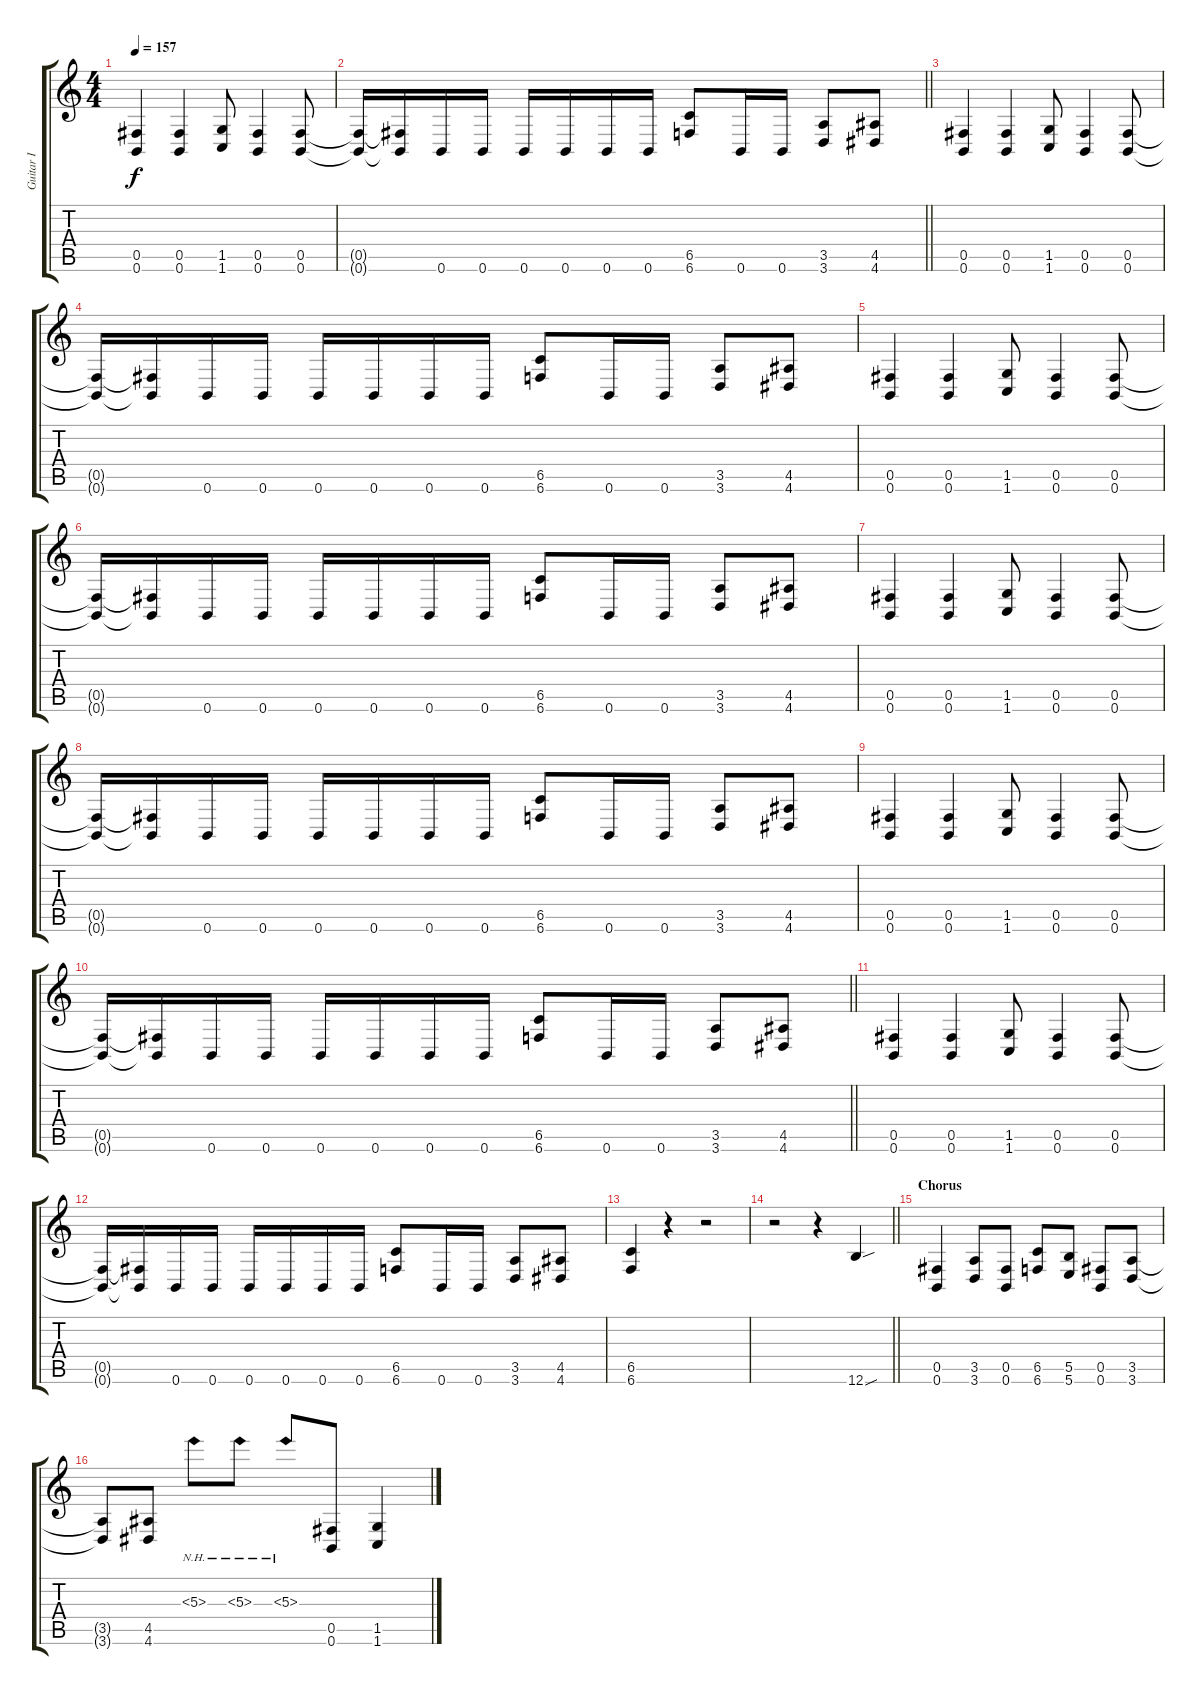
\track ("Guitar I" "Guitar I") {instrument distortionguitar}
\staff {score tabs}
\tuning (Db4 Ab3 E3 B2 Gb2 B1) {hide}
\ts (4 4)
\tempo 157
\clef g2
\ks c
(0.5 0.6).4{dy f} (0.5 0.6).4 (1.5 1.6).8 (0.5 0.6).4 (0.5 0.6).8 |
\barLineRight lightlight
(0.5{t} 0.6{t}).16 (0.5{t} 0.6{t}).16 0.6.16 0.6.16 0.6.16 0.6.16 0.6.16 0.6.16 (6.5 6.6).8 0.6.16 0.6.16 (3.5 3.6).8 (4.5 4.6).8 |
(0.5 0.6).4 (0.5 0.6).4 (1.5 1.6).8 (0.5 0.6).4 (0.5 0.6).8 |
(0.5{t} 0.6{t}).16 (0.5{t} 0.6{t}).16 0.6.16 0.6.16 0.6.16 0.6.16 0.6.16 0.6.16 (6.5 6.6).8 0.6.16 0.6.16 (3.5 3.6).8 (4.5 4.6).8 |
(0.5 0.6).4 (0.5 0.6).4 (1.5 1.6).8 (0.5 0.6).4 (0.5 0.6).8 |
(0.5{t} 0.6{t}).16 (0.5{t} 0.6{t}).16 0.6.16 0.6.16 0.6.16 0.6.16 0.6.16 0.6.16 (6.5 6.6).8 0.6.16 0.6.16 (3.5 3.6).8 (4.5 4.6).8 |
(0.5 0.6).4 (0.5 0.6).4 (1.5 1.6).8 (0.5 0.6).4 (0.5 0.6).8 |
(0.5{t} 0.6{t}).16 (0.5{t} 0.6{t}).16 0.6.16 0.6.16 0.6.16 0.6.16 0.6.16 0.6.16 (6.5 6.6).8 0.6.16 0.6.16 (3.5 3.6).8 (4.5 4.6).8 |
(0.5 0.6).4 (0.5 0.6).4 (1.5 1.6).8 (0.5 0.6).4 (0.5 0.6).8 |
\barLineRight lightlight
(0.5{t} 0.6{t}).16 (0.5{t} 0.6{t}).16 0.6.16 0.6.16 0.6.16 0.6.16 0.6.16 0.6.16 (6.5 6.6).8 0.6.16 0.6.16 (3.5 3.6).8 (4.5 4.6).8 |
(0.5 0.6).4 (0.5 0.6).4 (1.5 1.6).8 (0.5 0.6).4 (0.5 0.6).8 |
(0.5{t} 0.6{t}).16 (0.5{t} 0.6{t}).16 0.6.16 0.6.16 0.6.16 0.6.16 0.6.16 0.6.16 (6.5 6.6).8 0.6.16 0.6.16 (3.5 3.6).8 (4.5 4.6).8 |
(6.5 6.6).4 r.4 r.2 |
\barLineRight lightlight
r.2 r.4 12.6{sou}.4 |
\section ("" "Chorus")
(0.5 0.6).4 (3.5 3.6).8 (0.5 0.6).8 (6.5 6.6).8 (5.5 5.6).8 (0.5 0.6).8 (3.5 3.6).8 |
(3.5{t} 3.6{t}).8 (4.5 4.6).8 5.3{nh}.8 5.3{nh}.8 5.3{nh}.8 (0.5 0.6).8 (1.5 1.6).4
